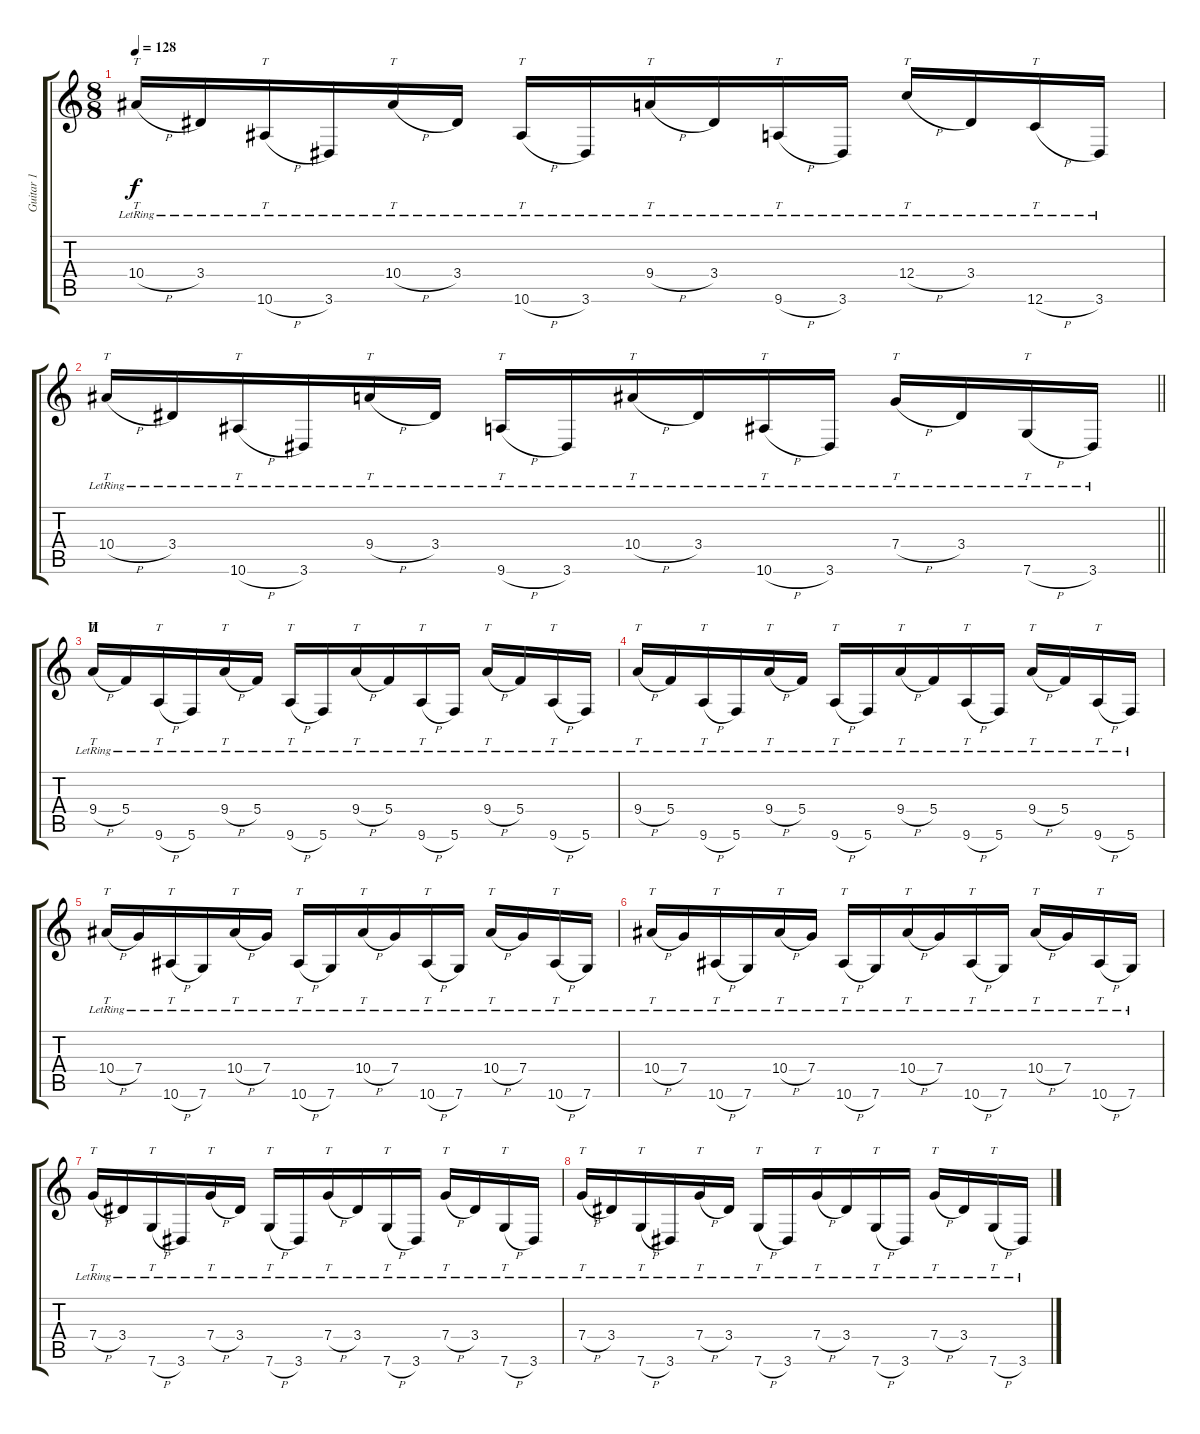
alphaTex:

\track ("Guitar 1" "Guitar 1") {instrument electricguitarjazz}
\staff {score tabs}
\tuning (D4 A3 F3 C3 G2 C2) {hide}
\ts (8 8)
\tempo 128
\clef g2
\ks c
10.4{h lr}.16{tt dy f} 3.4{lr}.16 10.6{h lr}.16{tt} 3.6{lr}.16 10.4{h lr}.16{tt} 3.4{lr}.16 10.6{h lr}.16{tt} 3.6{lr}.16 9.4{h lr}.16{tt} 3.4{lr}.16 9.6{h lr}.16{tt} 3.6{lr}.16 12.4{h lr}.16{tt} 3.4{lr}.16 12.6{h lr}.16{tt} 3.6{lr}.16 |
\barLineRight lightlight
10.4{h lr}.16{tt} 3.4{lr}.16 10.6{h lr}.16{tt} 3.6{lr}.16 9.4{h lr}.16{tt} 3.4{lr}.16 9.6{h lr}.16{tt} 3.6{lr}.16 10.4{h lr}.16{tt} 3.4{lr}.16 10.6{h lr}.16{tt} 3.6{lr}.16 7.4{h lr}.16{tt} 3.4{lr}.16 7.6{h lr}.16{tt} 3.6{lr}.16 |
\section ("" "II")
9.4{h lr}.16{tt} 5.4{lr}.16 9.6{h lr}.16{tt} 5.6{lr}.16 9.4{h lr}.16{tt} 5.4{lr}.16 9.6{h lr}.16{tt} 5.6{lr}.16 9.4{h lr}.16{tt} 5.4{lr}.16 9.6{h lr}.16{tt} 5.6{lr}.16 9.4{h lr}.16{tt} 5.4{lr}.16 9.6{h lr}.16{tt} 5.6{lr}.16 |
9.4{h lr}.16{tt} 5.4{lr}.16 9.6{h lr}.16{tt} 5.6{lr}.16 9.4{h lr}.16{tt} 5.4{lr}.16 9.6{h lr}.16{tt} 5.6{lr}.16 9.4{h lr}.16{tt} 5.4{lr}.16 9.6{h lr}.16{tt} 5.6{lr}.16 9.4{h lr}.16{tt} 5.4{lr}.16 9.6{h lr}.16{tt} 5.6{lr}.16 |
10.4{h lr}.16{tt} 7.4{lr}.16 10.6{h lr}.16{tt} 7.6{lr}.16 10.4{h lr}.16{tt} 7.4{lr}.16 10.6{h lr}.16{tt} 7.6{lr}.16 10.4{h lr}.16{tt} 7.4{lr}.16 10.6{h lr}.16{tt} 7.6{lr}.16 10.4{h lr}.16{tt} 7.4{lr}.16 10.6{h lr}.16{tt} 7.6{lr}.16 |
10.4{h lr}.16{tt} 7.4{lr}.16 10.6{h lr}.16{tt} 7.6{lr}.16 10.4{h lr}.16{tt} 7.4{lr}.16 10.6{h lr}.16{tt} 7.6{lr}.16 10.4{h lr}.16{tt} 7.4{lr}.16 10.6{h lr}.16{tt} 7.6{lr}.16 10.4{h lr}.16{tt} 7.4{lr}.16 10.6{h lr}.16{tt} 7.6{lr}.16 |
7.4{h lr}.16{tt} 3.4{lr}.16 7.6{h lr}.16{tt} 3.6{lr}.16 7.4{h lr}.16{tt} 3.4{lr}.16 7.6{h lr}.16{tt} 3.6{lr}.16 7.4{h lr}.16{tt} 3.4{lr}.16 7.6{h lr}.16{tt} 3.6{lr}.16 7.4{h lr}.16{tt} 3.4{lr}.16 7.6{h lr}.16{tt} 3.6{lr}.16 |
7.4{h lr}.16{tt} 3.4{lr}.16 7.6{h lr}.16{tt} 3.6{lr}.16 7.4{h lr}.16{tt} 3.4{lr}.16 7.6{h lr}.16{tt} 3.6{lr}.16 7.4{h lr}.16{tt} 3.4{lr}.16 7.6{h lr}.16{tt} 3.6{lr}.16 7.4{h lr}.16{tt} 3.4{lr}.16 7.6{h lr}.16{tt} 3.6{lr}.16
